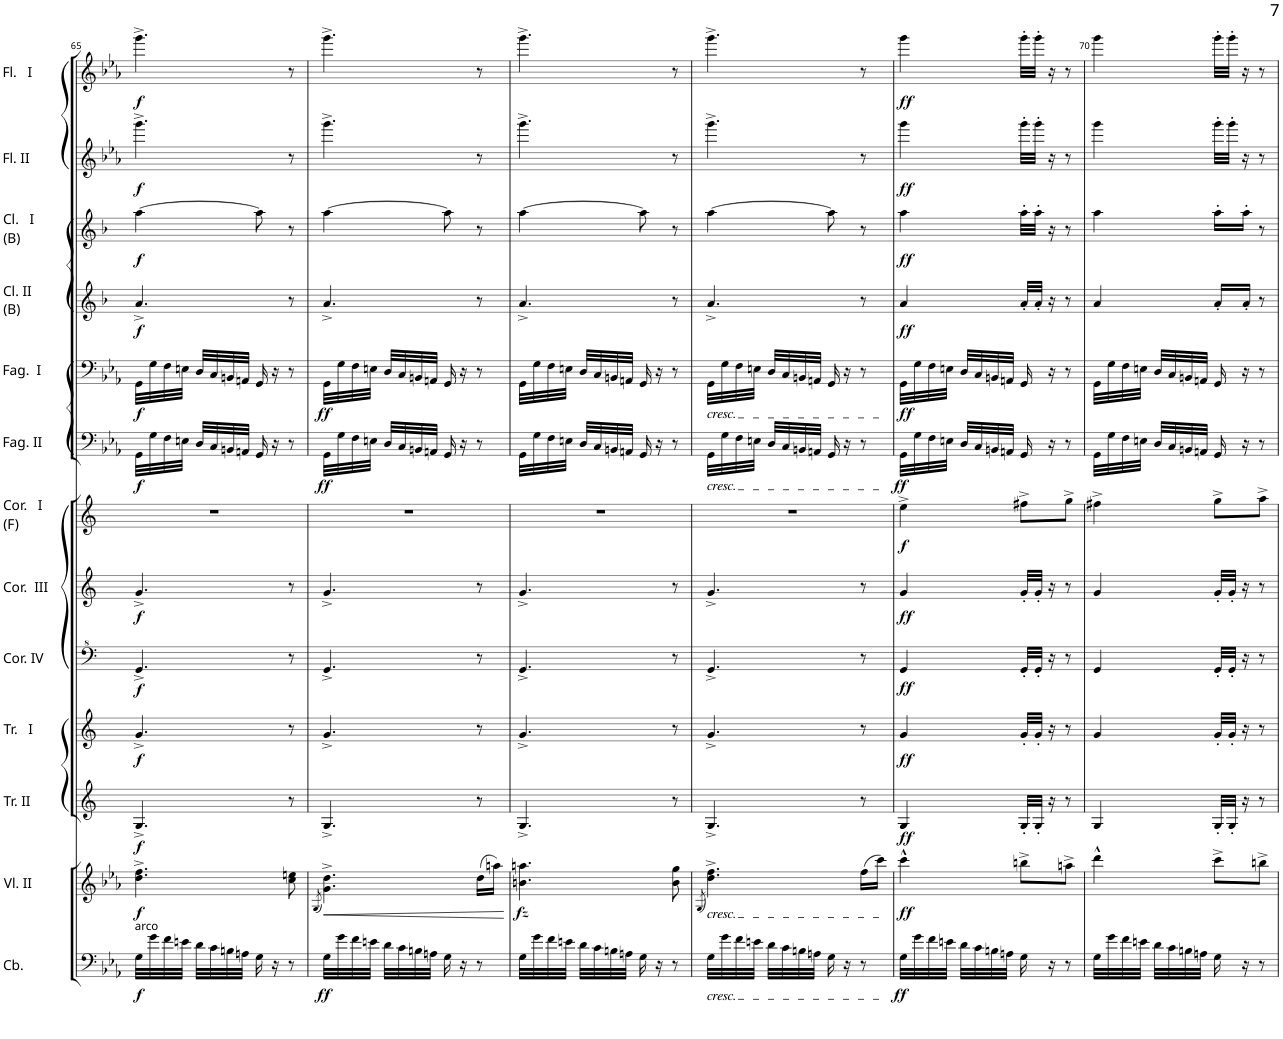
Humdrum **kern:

**kern	**dynam	**kern	**dynam	**kern	**dynam	**kern	**dynam	**kern	**dynam	**kern	**dynam	**kern	**dynam	**kern	**dynam	**kern	**dynam	**kern	**dynam	**kern	**dynam	**kern	**dynam	**kern	**dynam
*part13	*part13	*part12	*part12	*part11	*part11	*part10	*part10	*part9	*part9	*part8	*part8	*part7	*part7	*part6	*part6	*part5	*part5	*part4	*part4	*part3	*part3	*part2	*part2	*part1	*part1
*staff13	*staff13	*staff12	*staff12	*staff11	*staff11	*staff10	*staff10	*staff9	*staff9	*staff8	*staff8	*staff7	*staff7	*staff6	*staff6	*staff5	*staff5	*staff4	*staff4	*staff3	*staff3	*staff2	*staff2	*staff1	*staff1
*I"Contrabassi	*	*I"Violini II	*	*I"Tromba II in Bb	*	*I"Tromba I in Bb	*	*I"Corno IV in C	*	*I"Corno III in C	*	*I"Corno I in F	*	*I"Fagotto II	*	*I"Fagotto I	*	*I"Clarinetto II in B	*	*I"Clarinetto I in B	*	*I"Flauto II	*	*I"Flauto I	*
*I'Cb.	*	*I'Vl. II	*	*I'Tr. II	*	*I'Tr.   I	*	*I'Cor. IV	*	*I'Cor.  III	*	*I'Cor.   I (F)	*	*I'Fag. II	*	*I'Fag.  I	*	*I'Cl. II (B)	*	*I'Cl.   I (B)	*	*I'Fl. II	*	*I'Fl.   I	*
!!LO:PB:g=z
*clefF4	*	*clefG2	*	*clefG2	*	*clefG2	*	*clefF^4	*	*clefG2	*	*clefG2	*	*clefF4	*	*clefF4	*	*clefG2	*	*clefG2	*	*clefG2	*	*clefG2	*
*Trd7c12	*	*	*	*	*	*Trd7c12	*	*Trd7c12	*	*Trd7c12	*	*Trd4c7	*	*	*	*	*	*Trd1c2	*	*Trd1c2	*	*	*	*	*
*k[b-e-a-]	*	*k[b-e-a-]	*	*k[]	*	*k[]	*	*k[]	*	*k[]	*	*k[]	*	*k[b-e-a-]	*	*k[b-e-a-]	*	*k[b-]	*	*k[b-]	*	*k[b-e-a-]	*	*k[b-e-a-]	*
*M2/4	*	*M2/4	*	*M2/4	*	*M2/4	*	*M2/4	*	*M2/4	*	*M2/4	*	*M2/4	*	*M2/4	*	*M2/4	*	*M2/4	*	*M2/4	*	*M2/4	*
=65	=65	=65	=65	=65	=65	=65	=65	=65	=65	=65	=65	=65	=65	=65	=65	=65	=65	=65	=65	=65	=65	=65	=65	=65	=65
!LO:TX:a:t=arco	!	!	!	!	!	!	!	!	!	!	!	!	!	!	!	!	!	!	!	!	!	!	!	!	!
!	!LO:DY:b	!	!LO:DY:b	!	!LO:DY:b	!	!LO:DY:b	!	!LO:DY:b	!	!LO:DY:b	!	!	!	!LO:DY:b	!	!LO:DY:b	!	!LO:DY:b	!	!LO:DY:b	!	!LO:DY:b	!	!LO:DY:b
32G\LLL	f	4.dd\^ 4.ff\^	f	4.G^/	f	4.g^/	f	4.G^/	f	4.g^/	f	2r	.	32GG\LLL	f	32GG\LLL	f	4.a^/	f	[4aa\	f	4.ggg^\	f	4.ggg^\	f
32g\	.	.	.	.	.	.	.	.	.	.	.	.	.	32G\	.	32G\	.	.	.	.	.	.	.	.	.
32f\	.	.	.	.	.	.	.	.	.	.	.	.	.	32F\	.	32F\	.	.	.	.	.	.	.	.	.
32en\JJJ	.	.	.	.	.	.	.	.	.	.	.	.	.	32En\JJJ	.	32En\JJJ	.	.	.	.	.	.	.	.	.
32d\LLL	.	.	.	.	.	.	.	.	.	.	.	.	.	32D/LLL	.	32D/LLL	.	.	.	.	.	.	.	.	.
32c\	.	.	.	.	.	.	.	.	.	.	.	.	.	32C/	.	32C/	.	.	.	.	.	.	.	.	.
32Bn\	.	.	.	.	.	.	.	.	.	.	.	.	.	32BBn/	.	32BBn/	.	.	.	.	.	.	.	.	.
32An\JJJ	.	.	.	.	.	.	.	.	.	.	.	.	.	32AAn/JJJ	.	32AAn/JJJ	.	.	.	.	.	.	.	.	.
16G\	.	.	.	.	.	.	.	.	.	.	.	.	.	16GG/	.	16GG/	.	.	.	8aa\]	.	.	.	.	.
16r	.	.	.	.	.	.	.	.	.	.	.	.	.	16r	.	16r	.	.	.	.	.	.	.	.	.
8r	.	8cc\ 8een\	.	8r	.	8r	.	8r	.	8r	.	.	.	8r	.	8r	.	8r	.	8r	.	8r	.	8r	.
=66	=66	=66	=66	=66	=66	=66	=66	=66	=66	=66	=66	=66	=66	=66	=66	=66	=66	=66	=66	=66	=66	=66	=66	=66	=66
.	.	(8qG/	.	.	.	.	.	.	.	.	.	.	.	.	.	.	.	.	.	.	.	.	.	.	.
!	!LO:DY:b	!	!	!	!	!	!	!	!	!	!	!	!	!	!LO:DY:b	!	!LO:DY:b	!	!	!	!	!	!	!	!
32G\LLL	ff	4.g\^ 4.dd\^)	.	4.G^/	.	4.g^/	.	4.G^/	.	4.g^/	.	2r	.	32GG\LLL	ff	32GG\LLL	ff	4.a^/	.	[4aa\	.	4.ggg^\	.	4.ggg^\	.
32g\	.	.	.	.	.	.	.	.	.	.	.	.	.	32G\	.	32G\	.	.	.	.	.	.	.	.	.
32f\	.	.	.	.	.	.	.	.	.	.	.	.	.	32F\	.	32F\	.	.	.	.	.	.	.	.	.
32en\JJJ	.	.	.	.	.	.	.	.	.	.	.	.	.	32En\JJJ	.	32En\JJJ	.	.	.	.	.	.	.	.	.
32d\LLL	.	.	.	.	.	.	.	.	.	.	.	.	.	32D/LLL	.	32D/LLL	.	.	.	.	.	.	.	.	.
32c\	.	.	.	.	.	.	.	.	.	.	.	.	.	32C/	.	32C/	.	.	.	.	.	.	.	.	.
32Bn\	.	.	.	.	.	.	.	.	.	.	.	.	.	32BBn/	.	32BBn/	.	.	.	.	.	.	.	.	.
32An\JJJ	.	.	.	.	.	.	.	.	.	.	.	.	.	32AAn/JJJ	.	32AAn/JJJ	.	.	.	.	.	.	.	.	.
16G\	.	.	.	.	.	.	.	.	.	.	.	.	.	16GG/	.	16GG/	.	.	.	8aa\]	.	.	.	.	.
16r	.	.	.	.	.	.	.	.	.	.	.	.	.	16r	.	16r	.	.	.	.	.	.	.	.	.
8r	.	(16dd\LL	.	8r	.	8r	.	8r	.	8r	.	.	.	8r	.	8r	.	8r	.	8r	.	8r	.	8r	.
.	.	16aan\JJ)	.	.	.	.	.	.	.	.	.	.	.	.	.	.	.	.	.	.	.	.	.	.	.
=67	=67	=67	=67	=67	=67	=67	=67	=67	=67	=67	=67	=67	=67	=67	=67	=67	=67	=67	=67	=67	=67	=67	=67	=67	=67
!	!	!	!LO:DY:b	!	!	!	!	!	!	!	!	!	!	!	!	!	!	!	!	!	!	!	!	!	!
32G\LLL	.	4.bn\ 4.aan\	fz	4.G^/	.	4.g^/	.	4.G^/	.	4.g^/	.	2r	.	32GG\LLL	.	32GG\LLL	.	4.a^/	.	[4aa\	.	4.ggg^\	.	4.ggg^\	.
32g\	.	.	.	.	.	.	.	.	.	.	.	.	.	32G\	.	32G\	.	.	.	.	.	.	.	.	.
32f\	.	.	.	.	.	.	.	.	.	.	.	.	.	32F\	.	32F\	.	.	.	.	.	.	.	.	.
32en\JJJ	.	.	.	.	.	.	.	.	.	.	.	.	.	32En\JJJ	.	32En\JJJ	.	.	.	.	.	.	.	.	.
32d\LLL	.	.	.	.	.	.	.	.	.	.	.	.	.	32D/LLL	.	32D/LLL	.	.	.	.	.	.	.	.	.
32c\	.	.	.	.	.	.	.	.	.	.	.	.	.	32C/	.	32C/	.	.	.	.	.	.	.	.	.
32Bn\	.	.	.	.	.	.	.	.	.	.	.	.	.	32BBn/	.	32BBn/	.	.	.	.	.	.	.	.	.
32An\JJJ	.	.	.	.	.	.	.	.	.	.	.	.	.	32AAn/JJJ	.	32AAn/JJJ	.	.	.	.	.	.	.	.	.
16G\	.	.	.	.	.	.	.	.	.	.	.	.	.	16GG/	.	16GG/	.	.	.	8aa\]	.	.	.	.	.
16r	.	.	.	.	.	.	.	.	.	.	.	.	.	16r	.	16r	.	.	.	.	.	.	.	.	.
8r	.	8b\ 8gg\	.	8r	.	8r	.	8r	.	8r	.	.	.	8r	.	8r	.	8r	.	8r	.	8r	.	8r	.
=68	=68	=68	=68	=68	=68	=68	=68	=68	=68	=68	=68	=68	=68	=68	=68	=68	=68	=68	=68	=68	=68	=68	=68	=68	=68
.	.	(8qG/	.	.	.	.	.	.	.	.	.	.	.	.	.	.	.	.	.	.	.	.	.	.	.
!	!	!	!	!	!	!	!	!	!	!	!	!	!	!	!	!LO:TX:b:i:t=cresc.	!	!	!	!	!	!	!	!	!
!	!	!	!	!	!	!	!	!	!	!	!	!	!	!LO:TX:b:i:t=cresc.	!	!	!	!	!	!	!	!	!	!	!
!	!	!LO:TX:b:i:t=cresc.	!	!	!	!	!	!	!	!	!	!	!	!	!	!	!	!	!	!	!	!	!	!	!
!LO:TX:b:i:t=cresc.	!	!	!	!	!	!	!	!	!	!	!	!	!	!	!	!	!	!	!	!	!	!	!	!	!
32G\LLL	.	4.dd\^ 4.ff\^)	.	4.G^/	.	4.g^/	.	4.G^/	.	4.g^/	.	2r	.	32GG\LLL	.	32GG\LLL	.	4.a^/	.	[4aa\	.	4.ggg^\	.	4.ggg^\	.
32g\	.	.	.	.	.	.	.	.	.	.	.	.	.	32G\	.	32G\	.	.	.	.	.	.	.	.	.
32f\	.	.	.	.	.	.	.	.	.	.	.	.	.	32F\	.	32F\	.	.	.	.	.	.	.	.	.
32en\JJJ	.	.	.	.	.	.	.	.	.	.	.	.	.	32En\JJJ	.	32En\JJJ	.	.	.	.	.	.	.	.	.
32d\LLL	.	.	.	.	.	.	.	.	.	.	.	.	.	32D/LLL	.	32D/LLL	.	.	.	.	.	.	.	.	.
32c\	.	.	.	.	.	.	.	.	.	.	.	.	.	32C/	.	32C/	.	.	.	.	.	.	.	.	.
32Bn\	.	.	.	.	.	.	.	.	.	.	.	.	.	32BBn/	.	32BBn/	.	.	.	.	.	.	.	.	.
32An\JJJ	.	.	.	.	.	.	.	.	.	.	.	.	.	32AAn/JJJ	.	32AAn/JJJ	.	.	.	.	.	.	.	.	.
16G\	.	.	.	.	.	.	.	.	.	.	.	.	.	16GG/	.	16GG/	.	.	.	8aa\]	.	.	.	.	.
16r	.	.	.	.	.	.	.	.	.	.	.	.	.	16r	.	16r	.	.	.	.	.	.	.	.	.
8r	.	(16ff\LL	.	8r	.	8r	.	8r	.	8r	.	.	.	8r	.	8r	.	8r	.	8r	.	8r	.	8r	.
.	.	16ccc\JJ)	.	.	.	.	.	.	.	.	.	.	.	.	.	.	.	.	.	.	.	.	.	.	.
=69	=69	=69	=69	=69	=69	=69	=69	=69	=69	=69	=69	=69	=69	=69	=69	=69	=69	=69	=69	=69	=69	=69	=69	=69	=69
!	!LO:DY:b	!	!LO:DY:b	!	!LO:DY:b	!	!LO:DY:b	!	!LO:DY:b	!	!LO:DY:b	!	!LO:DY:b	!	!LO:DY:b	!	!LO:DY:b	!	!LO:DY:b	!	!LO:DY:b	!	!LO:DY:b	!	!LO:DY:b
32G\LLL	ff	4ccc^^\	ff	4G/	ff	4g/	ff	4G/	ff	4g/	ff	4ee^\	f	32GG\LLL	ff	32GG\LLL	ff	4a/	ff	4aa\	ff	4ggg\	ff	4ggg\	ff
32g\	.	.	.	.	.	.	.	.	.	.	.	.	.	32G\	.	32G\	.	.	.	.	.	.	.	.	.
32f\	.	.	.	.	.	.	.	.	.	.	.	.	.	32F\	.	32F\	.	.	.	.	.	.	.	.	.
32en\JJJ	.	.	.	.	.	.	.	.	.	.	.	.	.	32En\JJJ	.	32En\JJJ	.	.	.	.	.	.	.	.	.
32d\LLL	.	.	.	.	.	.	.	.	.	.	.	.	.	32D/LLL	.	32D/LLL	.	.	.	.	.	.	.	.	.
32c\	.	.	.	.	.	.	.	.	.	.	.	.	.	32C/	.	32C/	.	.	.	.	.	.	.	.	.
32Bn\	.	.	.	.	.	.	.	.	.	.	.	.	.	32BBn/	.	32BBn/	.	.	.	.	.	.	.	.	.
32An\JJJ	.	.	.	.	.	.	.	.	.	.	.	.	.	32AAn/JJJ	.	32AAn/JJJ	.	.	.	.	.	.	.	.	.
16G\	.	8bbn^\L	.	32G'/LLL	.	32g'/LLL	.	32G'/LLL	.	32g'/LLL	.	8ff#X^\L	.	16GG/	.	16GG/	.	32a'/LLL	.	32aa'\LLL	.	32ggg'\LLL	.	32ggg'\LLL	.
.	.	.	.	32G'/JJJ	.	32g'/JJJ	.	32G'/JJJ	.	32g'/JJJ	.	.	.	.	.	.	.	32a'/JJJ	.	32aa'\JJJ	.	32ggg'\JJJ	.	32ggg'\JJJ	.
16r	.	.	.	16r	.	16r	.	16r	.	16r	.	.	.	16r	.	16r	.	16r	.	16r	.	16r	.	16r	.
8r	.	8aan^\J	.	8r	.	8r	.	8r	.	8r	.	8gg^\J	.	8r	.	8r	.	8r	.	8r	.	8r	.	8r	.
=70	=70	=70	=70	=70	=70	=70	=70	=70	=70	=70	=70	=70	=70	=70	=70	=70	=70	=70	=70	=70	=70	=70	=70	=70	=70
32G\LLL	.	4ddd^^\	.	4G/	.	4g/	.	4G/	.	4g/	.	4ff#X^\	.	32GG\LLL	.	32GG\LLL	.	4a/	.	4aa\	.	4ggg\	.	4ggg\	.
32g\	.	.	.	.	.	.	.	.	.	.	.	.	.	32G\	.	32G\	.	.	.	.	.	.	.	.	.
32f\	.	.	.	.	.	.	.	.	.	.	.	.	.	32F\	.	32F\	.	.	.	.	.	.	.	.	.
32en\JJJ	.	.	.	.	.	.	.	.	.	.	.	.	.	32En\JJJ	.	32En\JJJ	.	.	.	.	.	.	.	.	.
32d\LLL	.	.	.	.	.	.	.	.	.	.	.	.	.	32D/LLL	.	32D/LLL	.	.	.	.	.	.	.	.	.
32c\	.	.	.	.	.	.	.	.	.	.	.	.	.	32C/	.	32C/	.	.	.	.	.	.	.	.	.
32Bn\	.	.	.	.	.	.	.	.	.	.	.	.	.	32BBn/	.	32BBn/	.	.	.	.	.	.	.	.	.
32An\JJJ	.	.	.	.	.	.	.	.	.	.	.	.	.	32AAn/JJJ	.	32AAn/JJJ	.	.	.	.	.	.	.	.	.
16G\	.	8ccc^\L	.	32G'/LLL	.	32g'/LLL	.	32G'/LLL	.	32g'/LLL	.	8gg^\L	.	16GG/	.	16GG/	.	16a'/LL	.	16aa'\LL	.	32ggg'\LLL	.	32ggg'\LLL	.
.	.	.	.	32G'/JJJ	.	32g'/JJJ	.	32G'/JJJ	.	32g'/JJJ	.	.	.	.	.	.	.	.	.	.	.	32ggg'\JJJ	.	32ggg'\JJJ	.
16r	.	.	.	16r	.	16r	.	16r	.	16r	.	.	.	16r	.	16r	.	16a'/JJ	.	16aa'\JJ	.	16r	.	16r	.
8r	.	8bbn^\J	.	8r	.	8r	.	8r	.	8r	.	8aa^\J	.	8r	.	8r	.	8r	.	8r	.	8r	.	8r	.
=	=	=	=	=	=	=	=	=	=	=	=	=	=	=	=	=	=	=	=	=	=	=	=	=	=
*-	*-	*-	*-	*-	*-	*-	*-	*-	*-	*-	*-	*-	*-	*-	*-	*-	*-	*-	*-	*-	*-	*-	*-	*-	*-
